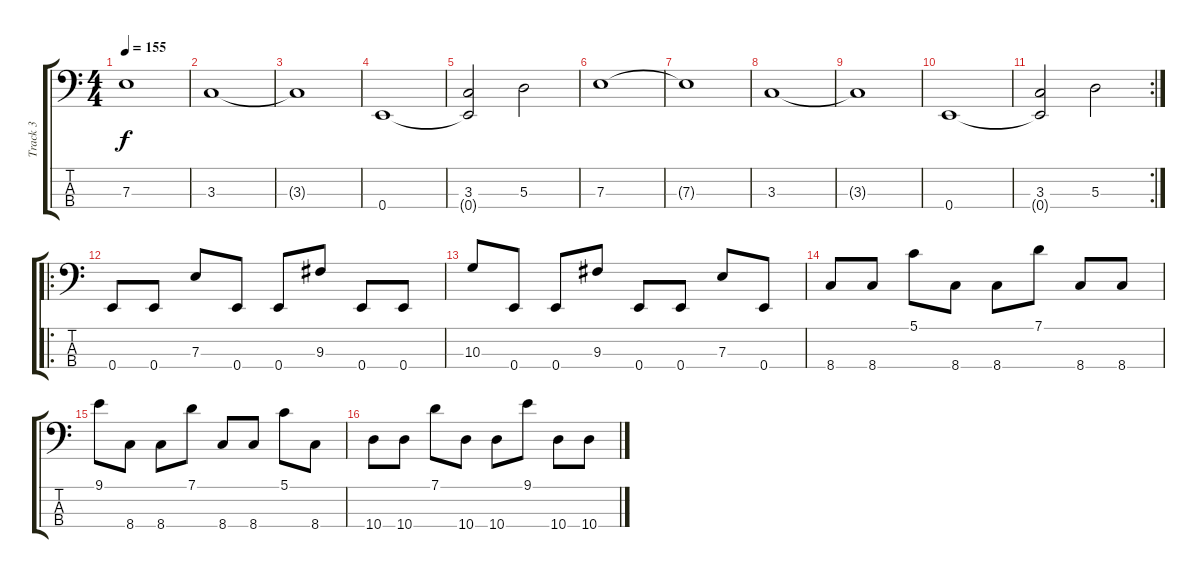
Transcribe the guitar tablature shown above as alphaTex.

\track ("Track 3" "Track 3") {instrument electricbassfinger}
\staff {score tabs}
\tuning (G2 D2 A1 E1) {hide}
\ts (4 4)
\tempo 155
\clef f4
\ks c
7.3{t}.1{dy f} |
3.3.1 |
3.3{t}.1 |
0.4.1 |
(3.3 0.4{t}).2 5.3.2 |
7.3.1 |
7.3{t}.1 |
3.3.1 |
3.3{t}.1 |
0.4.1 |
\rc 2
(3.3 0.4{t}).2 5.3.2 |
\ro
0.4.8 0.4.8 7.3.8 0.4.8 0.4.8 9.3.8 0.4.8 0.4.8 |
10.3.8 0.4.8 0.4.8 9.3.8 0.4.8 0.4.8 7.3.8 0.4.8 |
8.4.8 8.4.8 5.1.8 8.4.8 8.4.8 7.1.8 8.4.8 8.4.8 |
9.1.8 8.4.8 8.4.8 7.1.8 8.4.8 8.4.8 5.1.8 8.4.8 |
10.4.8 10.4.8 7.1.8 10.4.8 10.4.8 9.1.8 10.4.8 10.4.8
